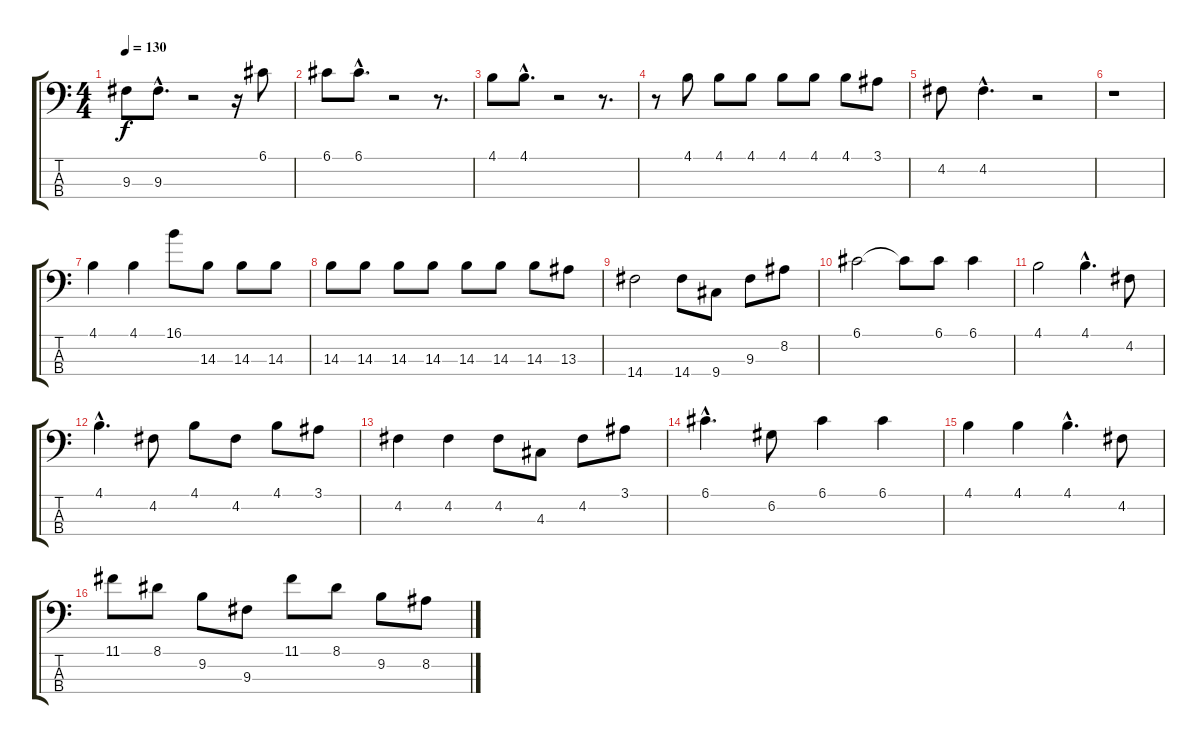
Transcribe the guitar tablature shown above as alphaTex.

\track "" {instrument electricbasspick}
\staff {score tabs}
\tuning (G2 D2 A1 E1) {hide}
\ts (4 4)
\tempo 130
\clef f4
\ks c
9.3.8{dy f} 9.3{hac}.8{d} r.2 r.16 6.1.8 |
6.1.8 6.1{hac}.8{d} r.2 r.8{d} |
4.1.8 4.1{hac}.8{d} r.2 r.8{d} |
r.8 4.1.8 4.1.8 4.1.8 4.1.8 4.1.8 4.1.8 3.1.8 |
4.2.8 4.2{hac}.4{d} r.2 |
r.1 |
4.1.4 4.1.4 16.1.8 14.3.8 14.3.8 14.3.8 |
14.3.8 14.3.8 14.3.8 14.3.8 14.3.8 14.3.8 14.3.8 13.3.8 |
14.4.2 14.4.8 9.4.8 9.3.8 8.2.8 |
6.1.2 6.1{t}.8 6.1.8 6.1.4 |
4.1.2 4.1{hac}.4{d} 4.2.8 |
4.1{hac}.4{d} 4.2.8 4.1.8 4.2.8 4.1.8 3.1.8 |
4.2.4 4.2.4 4.2.8 4.3.8 4.2.8 3.1.8 |
6.1{hac}.4{d} 6.2.8 6.1.4 6.1.4 |
4.1.4 4.1.4 4.1{hac}.4{d} 4.2.8 |
11.1.8 8.1.8 9.2.8 9.3.8 11.1.8 8.1.8 9.2.8 8.2.8
